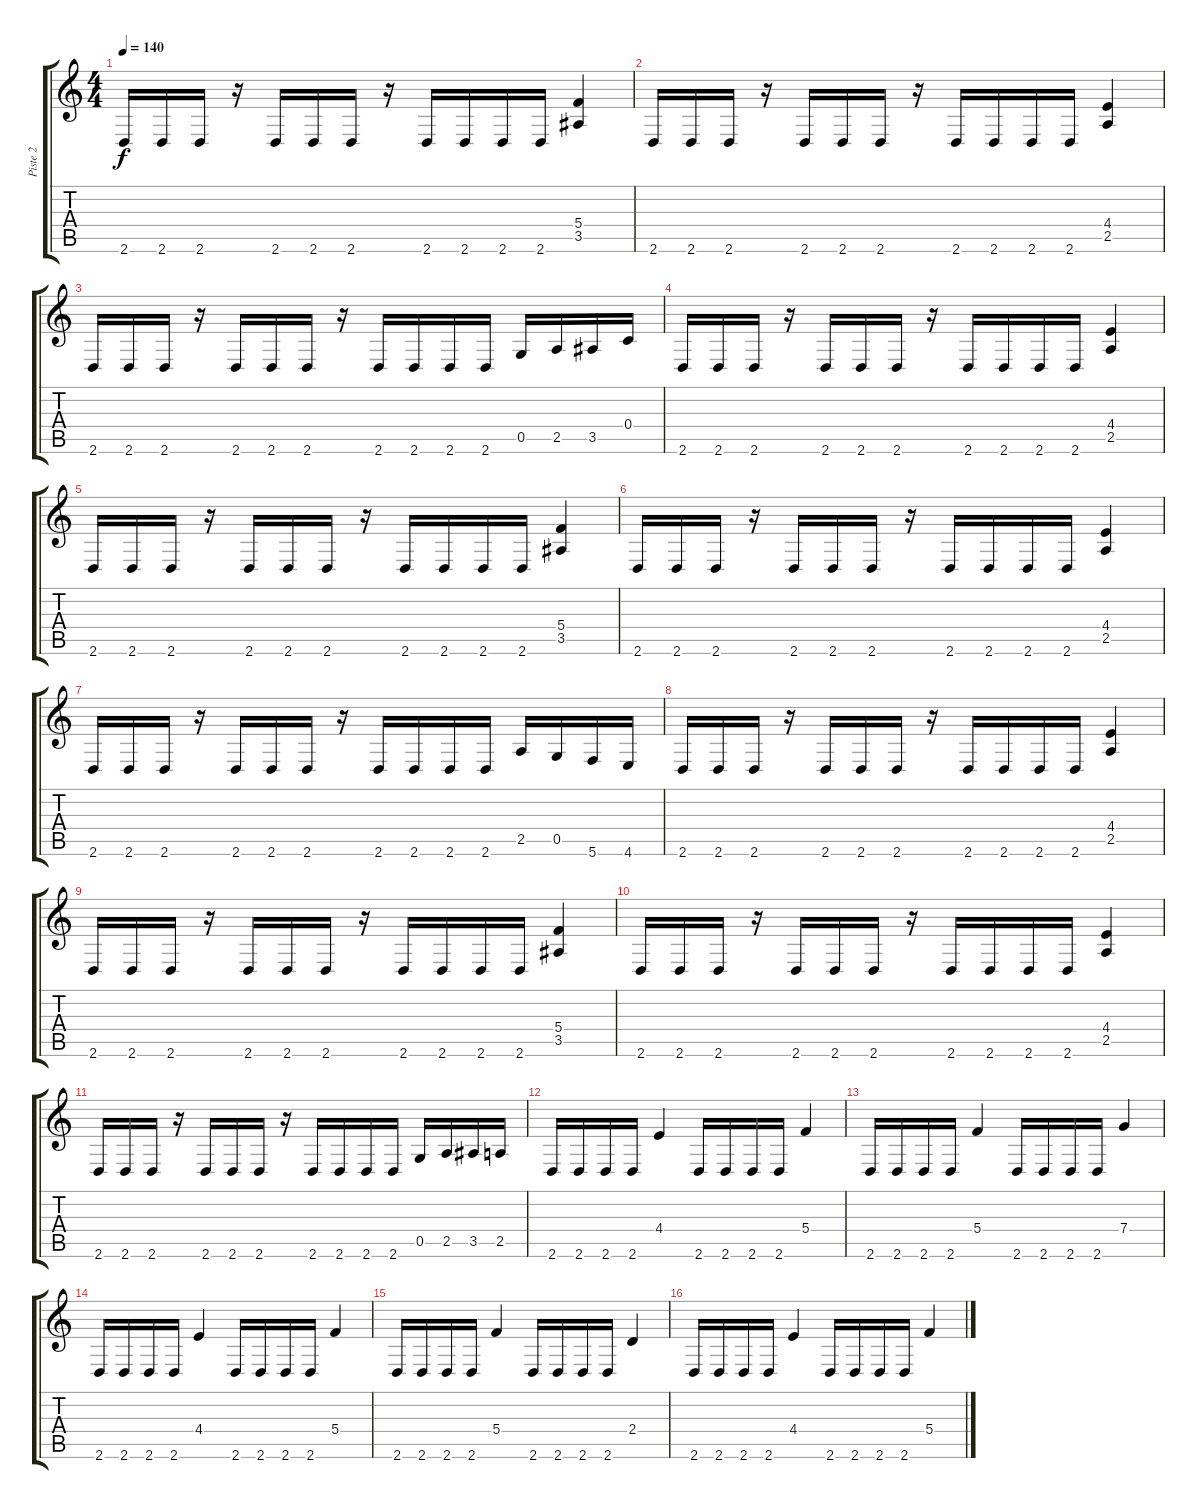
\track ("Piste 2" "Piste 2") {instrument distortionguitar}
\staff {score tabs}
\tuning (D4 A3 F3 C3 G2 C2) {hide}
\ts (4 4)
\tempo 140
\clef g2
\ks c
2.6.16{dy f} 2.6.16 2.6.16 r.16 2.6.16 2.6.16 2.6.16 r.16 2.6.16 2.6.16 2.6.16 2.6.16 (5.4 3.5).4 |
2.6.16 2.6.16 2.6.16 r.16 2.6.16 2.6.16 2.6.16 r.16 2.6.16 2.6.16 2.6.16 2.6.16 (4.4 2.5).4 |
2.6.16 2.6.16 2.6.16 r.16 2.6.16 2.6.16 2.6.16 r.16 2.6.16 2.6.16 2.6.16 2.6.16 0.5.16 2.5.16 3.5.16 0.4.16 |
2.6.16 2.6.16 2.6.16 r.16 2.6.16 2.6.16 2.6.16 r.16 2.6.16 2.6.16 2.6.16 2.6.16 (4.4 2.5).4 |
2.6.16 2.6.16 2.6.16 r.16 2.6.16 2.6.16 2.6.16 r.16 2.6.16 2.6.16 2.6.16 2.6.16 (5.4 3.5).4 |
2.6.16 2.6.16 2.6.16 r.16 2.6.16 2.6.16 2.6.16 r.16 2.6.16 2.6.16 2.6.16 2.6.16 (4.4 2.5).4 |
2.6.16 2.6.16 2.6.16 r.16 2.6.16 2.6.16 2.6.16 r.16 2.6.16 2.6.16 2.6.16 2.6.16 2.5.16 0.5.16 5.6.16 4.6.16 |
2.6.16 2.6.16 2.6.16 r.16 2.6.16 2.6.16 2.6.16 r.16 2.6.16 2.6.16 2.6.16 2.6.16 (4.4 2.5).4 |
2.6.16 2.6.16 2.6.16 r.16 2.6.16 2.6.16 2.6.16 r.16 2.6.16 2.6.16 2.6.16 2.6.16 (5.4 3.5).4 |
2.6.16 2.6.16 2.6.16 r.16 2.6.16 2.6.16 2.6.16 r.16 2.6.16 2.6.16 2.6.16 2.6.16 (4.4 2.5).4 |
2.6.16 2.6.16 2.6.16 r.16 2.6.16 2.6.16 2.6.16 r.16 2.6.16 2.6.16 2.6.16 2.6.16 0.5.16 2.5.16 3.5.16 2.5.16 |
2.6.16 2.6.16 2.6.16 2.6.16 4.4.4 2.6.16 2.6.16 2.6.16 2.6.16 5.4.4 |
2.6.16 2.6.16 2.6.16 2.6.16 5.4.4 2.6.16 2.6.16 2.6.16 2.6.16 7.4.4 |
2.6.16 2.6.16 2.6.16 2.6.16 4.4.4 2.6.16 2.6.16 2.6.16 2.6.16 5.4.4 |
2.6.16 2.6.16 2.6.16 2.6.16 5.4.4 2.6.16 2.6.16 2.6.16 2.6.16 2.4.4 |
2.6.16 2.6.16 2.6.16 2.6.16 4.4.4 2.6.16 2.6.16 2.6.16 2.6.16 5.4.4
